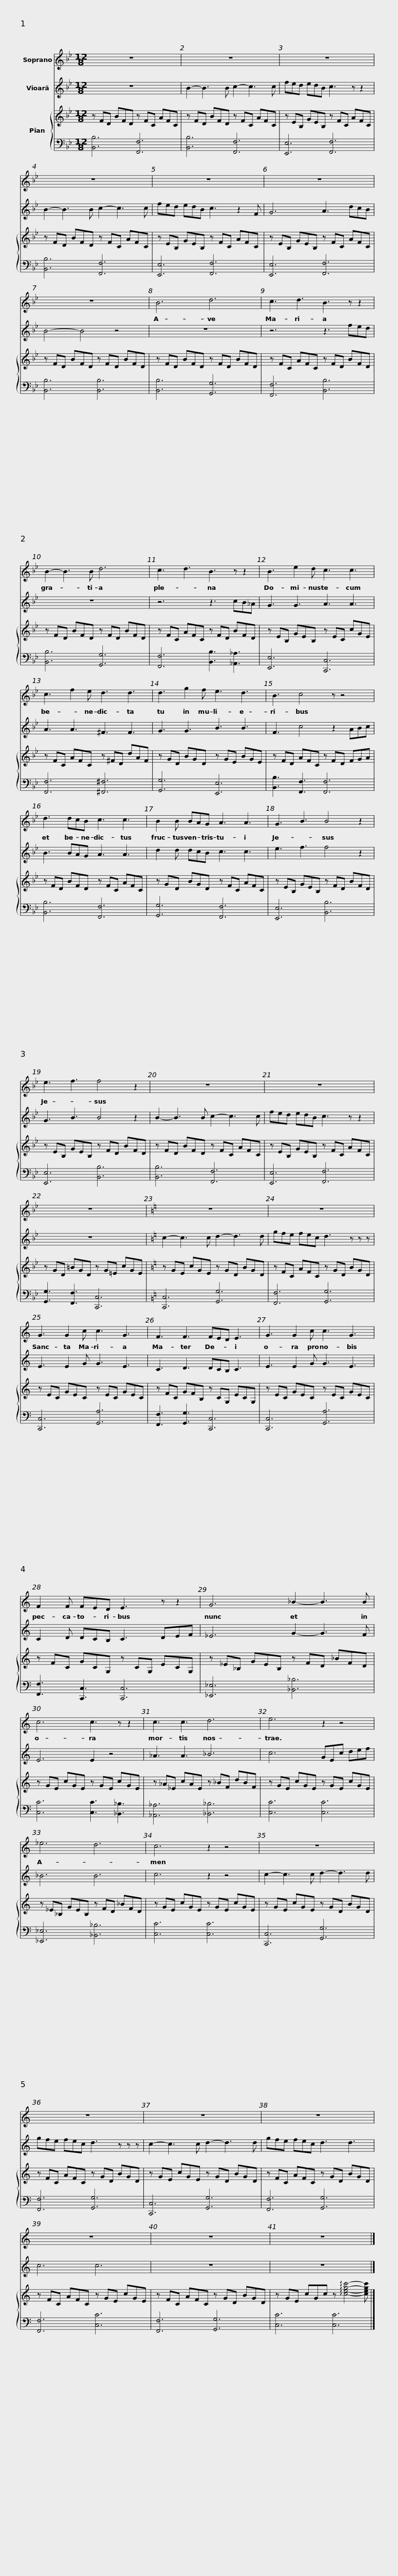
X:1
%%score 1 2 { 3 | 4 }
L:1/8
M:12/8
I:linebreak $
K:Bb
V:1 treble
V:2 treble
V:3 treble
V:4 bass
V:1
 z12 | z12 | z12 |$ z12 | z12 | %5
 z12 |$ z12 | B6 d6 | c3 d3 B3 z z2 |$ B2- B3 B d6 | %10
 c3 d3 B3 z z2 | B3 e2 d c3 c3 |$ c3 f2 e d3 d3 | d3 g2 f e3 d3 | B3 c4 z z4 |$ %15
 d3 dcB c3 c3 | B2 B BAG A3 A3 | G3 B3 B4 z2 |$ e3 f3 f4 z2 | z12 | %20
 z12 |$ z12 |[K:C] z12 | z12 |$ G3 G2 c c3 G3 | %25
 F3 F3 FED E3 | G3 G2 c c3 G3 |$ F2 F FED E3 z z2 | G6 _B2- B3 B | c6 c3 z z2 |$ %30
 c3 c3 d6 | e6 z2 z4 | _e6 d6 |$ c6 z2 z4 | z12 | %35
 z12 |$ z12 | z12 | z12 |$ z12 | %40
 z12 |] %41
V:2
 z12 | B2- B3 B c2- c3 c | fed edB c3 z z2 |$ B2- B3 B c2- c3 c | fed edB c3 z2 F | %5
 G6 A3 dcB |$ B4- B4 z4 | z12 | z6 z3 fed |$ z12 | %10
 z6 z3 cB_A | G3 G3 A3 A3 |$ A3 A3 ^F3 F3 | G3 G3 B3 B3 | F3 c4 z2 ABc |$ %15
 B3 BAG A3 A3 | d2 d dcB c3 c3 | e3 f3 f4 z2 |$ G3 B3 B4 z2 | B2- B3 B c2- c3 c | %20
 fed edB c3 z z2 |$ z12 |[K:C] c2- c3 c d2- d3 d | gfe fec d3 z z z |$ E3 E2 G G3 E3 | %25
 C3 D3 DCB, C3 | E3 E2 G G3 E3 |$ C2 D DCB, C3 DEF | _E6 G2- G3 F | E6 E2 z4 |$ %30
 _A3 A3 _B6 | c6 GEc def | _B6 B6 |$ c6 z2 z4 | c2- c3 c d2- d3 d | %35
 gfe fec d3 z z z |$ c2- c3 c d2- d3 d | gfe fec d3 d3 | c6 c6 |$ z12 | %40
 z12 |] %41
V:3
 z FD BFD z FC AFC | z FD BFD z FC AFC | z EB, GEB, z FC AFC |$ z FD BFD z FC AFC | z EB, GEB, z FC AFC | %5
 z EB, GEB, z FC AFC |$ z FD BFD z FD BFD | z FD BFD z FD BFD | z FC AFC z FD BFD |$ z FD BFD z FD BFD | %10
 z FC AFC z FD BFD | z EB, GEB, z EC cGE |$ z FC AFC z ^FD dAF | z GD BGD z GE BGE | z FD AFC z FD FGA |$ %15
 z FD BFD z FC AFC | z GD BGD z FC AFC | z EB, GEB, z FD BFD |$ z EB, GEB, z FD BFD | z FD BFD z FC AFC | %20
 z EB, GEB, z FC AFC |$ z GD =BGD z G=E cGE |[K:C] z GE cGE z GD BGD | z FC AFC z GD BGD |$ z EC GEC z EC GEC | %25
 z FC GFB, z CG, ECG, | z EC GEC z EC GEC |$ z FC GCG, z CG, ECG, | z _E_B, GEB, z FD _BFD | z GE cGE z GE cGE |$ %30
 z _A_E cAE z _BF dBF | z GE cGE z GE cGE | z _E_B, GEB, z FD _BFD |$ z GE cGE z GE cGE | z GE cGE z GD BGD | %35
 z FC AFC z GD BGD |$ z GE cGE z GD BGD | z FC AFC z GD BGD | z FC AFC z GE cGE |$ z FC AFC z GD BGD | %40
 z GE cGc z !arpeggio![cegc']4- [cegc'] |] %41
V:4
 [B,,B,]6 [F,,F,]6 | [B,,B,]6 [F,,F,]6 | [E,,E,]6 [F,,F,]6 |$ [B,,B,]6 [F,,F,]6 | [E,,E,]6 [F,,F,]6 | %5
 [E,,E,]6 [F,,F,]6 |$ [B,,B,]6 [B,,B,]6 | [B,,B,]6 [G,,G,]6 | [F,,F,]6 [B,,B,]6 |$ [B,,B,]6 [G,,G,]6 | %10
 [F,,F,]6 [B,,B,]3 [_A,,_A,]3 | [E,,E,]6 [C,,C,]6 |$ [F,,F,]6 [^F,,^F,]6 | [G,,G,]6 [E,,E,]6 | [B,,B,]3 [F,,F,]3 [F,,F,]6 |$ %15
 [B,,B,]6 [F,,F,]6 | [G,,G,]6 [F,,F,]6 | [E,,E,]6 [B,,B,]6 |$ [E,,E,]6 [B,,B,]6 | [B,,B,]6 [F,,F,]6 | %20
 [E,,E,]6 [F,,F,]6 |$ [G,,G,]3 [F,,F,]3 [C,,C,]6 |[K:C] [C,,C,]6 [G,,G,]6 | [F,,F,]6 [G,,G,]6 |$ [C,,C,]6 [G,,A,]6 | %25
 [F,,F,]3 [G,,G,]3 [C,,C,]6 | [C,,C,]6 [G,,A,]6 |$ [F,,F,]3 [C,,C,]3 [C,,C,]6 | [_E,,_E,]6 [_B,,_B,]6 | [C,C]6 [C,C]3 [_B,,_B,]3 |$ %30
 [_A,,_A,]6 [_B,,_B,]6 | [C,C]6 [C,C]6 | [_E,,_E,]6 [_B,,_B,]6 |$ [C,C]6 [C,C]6 | [C,,C,]6 [G,,G,]6 | %35
 [F,,F,]6 [G,,G,]6 |$ [C,,C,]6 [G,,G,]6 | [F,,F,]6 [G,,G,]6 | [F,,F,]6 [C,C]6 |$ [F,,F,]6 [G,,G,]6 | %40
 [C,C]6 [C,C]6 |] %41
